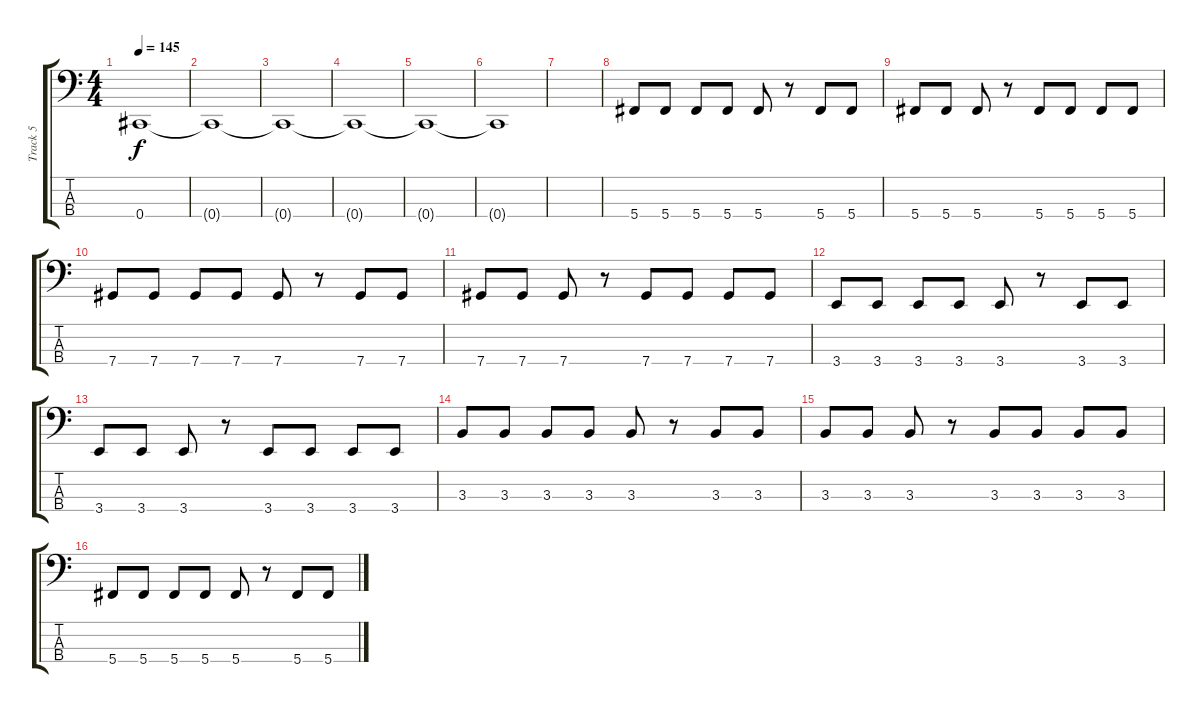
\track ("Track 5" "Track 5") {instrument electricbasspick}
\staff {score tabs}
\tuning (Gb2 Db2 Ab1 Db1) {hide}
\ts (4 4)
\tempo 145
\clef f4
\ks c
0.4{t}.1{dy f} |
0.4{t}.1 |
0.4{t}.1 |
0.4{t}.1 |
0.4{t}.1 |
0.4{t}.1 |
|
5.4.8 5.4.8 5.4.8 5.4.8 5.4.8 r.8 5.4.8 5.4.8 |
5.4.8 5.4.8 5.4.8 r.8 5.4.8 5.4.8 5.4.8 5.4.8 |
7.4.8 7.4.8 7.4.8 7.4.8 7.4.8 r.8 7.4.8 7.4.8 |
7.4.8 7.4.8 7.4.8 r.8 7.4.8 7.4.8 7.4.8 7.4.8 |
3.4.8 3.4.8 3.4.8 3.4.8 3.4.8 r.8 3.4.8 3.4.8 |
3.4.8 3.4.8 3.4.8 r.8 3.4.8 3.4.8 3.4.8 3.4.8 |
3.3.8 3.3.8 3.3.8 3.3.8 3.3.8 r.8 3.3.8 3.3.8 |
3.3.8 3.3.8 3.3.8 r.8 3.3.8 3.3.8 3.3.8 3.3.8 |
5.4.8 5.4.8 5.4.8 5.4.8 5.4.8 r.8 5.4.8 5.4.8
